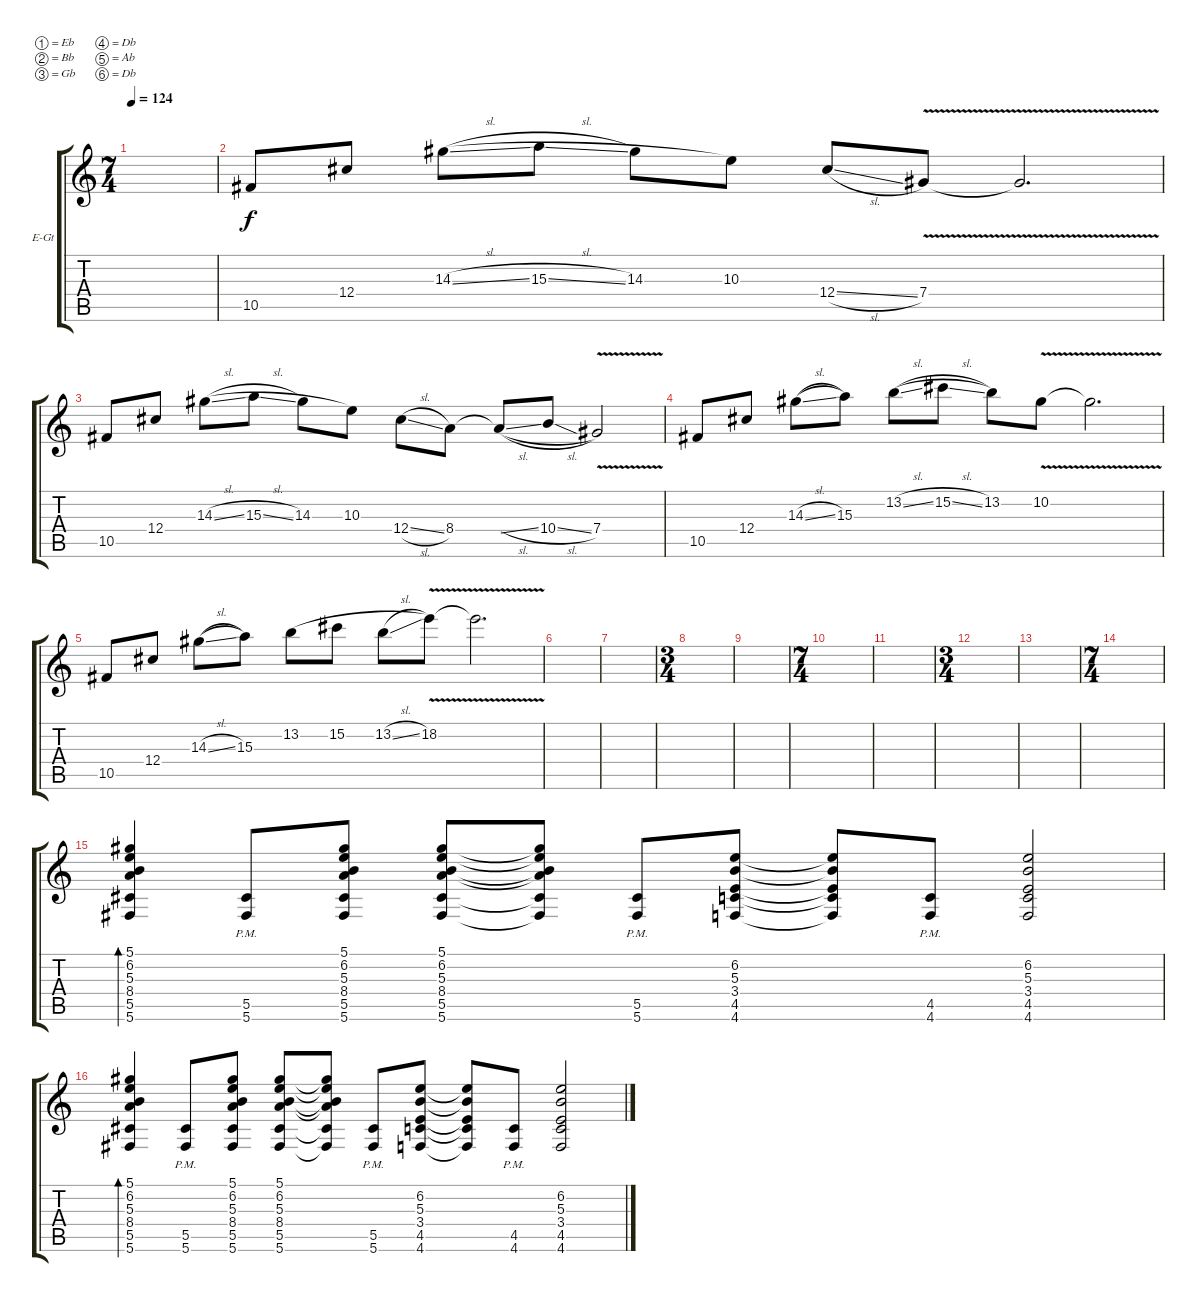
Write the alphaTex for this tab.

\defaultSystemsLayout 4
\bracketExtendMode groupsimilarinstruments
\firstSystemTrackNameOrientation horizontal
\otherSystemsTrackNameOrientation horizontal
\track ("Petey" "E-Gt") {instrument distortionguitar}
\staff {score tabs}
\tuning (Eb4 Bb3 Gb3 Db3 Ab2 Db2)
\ts (7 4)
\tempo 124
\clef g2
\ks c
|
10.5.8 12.4.8 14.3{sl}.8{legatoorigin} 15.3{sl}.8{legatoorigin} 14.3.8{legatoorigin} 10.3.8 12.4{sl}.8 7.4{v}.8 7.4{v t}.2{d} |
10.5.8 12.4.8 14.3{sl}.8{legatoorigin} 15.3{sl}.8{legatoorigin} 14.3.8{legatoorigin} 10.3.8 12.4{sl}.8 8.4.8 8.4{sl t}.8{legatoorigin} 10.4{sl}.8{legatoorigin} 7.4{v}.2 |
10.5.8 12.4.8 14.3{sl}.8{legatoorigin} 15.3.8 13.2{sl}.8{legatoorigin} 15.2{sl}.8{legatoorigin} 13.2.8 10.2{v}.8 10.2{v t}.2{d} |
10.5.8 12.4.8 14.3{sl}.8{legatoorigin} 15.3.8 13.2.8{legatoorigin} 15.2.8{legatoorigin} 13.2{sl}.8{legatoorigin} 18.2{v}.8 18.2{v t}.2{d} |
|
|
\ts (3 4)
|
|
\ts (7 4)
|
|
\ts (3 4)
|
|
\ts (7 4)
|
(5.6 5.5 8.4 5.3 6.2 5.1).4{bd 30} (5.5{pm} 5.6{pm}).8 (5.6 5.5 8.4 5.3 6.2 5.1).8 (5.1 6.2 5.3 8.4 5.5 5.6).8 (5.6{t} 5.5{t} 8.4{t} 5.3{t} 6.2{t} 5.1{t}).8 (5.5{pm} 5.6{pm}).8 (4.6 4.5 3.4 5.3 6.2).8 (6.2{t} 5.3{t} 3.4{t} 4.5{t} 4.6{t}).8 (4.6{pm} 4.5{pm}).8 (6.2 5.3 3.4 4.5 4.6).2 |
(5.6 5.5 8.4 5.3 6.2 5.1).4{bd 30} (5.5{pm} 5.6{pm}).8 (5.6 5.5 8.4 5.3 6.2 5.1).8 (5.1 6.2 5.3 8.4 5.5 5.6).8 (5.6{t} 5.5{t} 8.4{t} 5.3{t} 6.2{t} 5.1{t}).8 (5.5{pm} 5.6{pm}).8 (4.6 4.5 3.4 5.3 6.2).8 (6.2{t} 5.3{t} 3.4{t} 4.5{t} 4.6{t}).8 (4.6{pm} 4.5{pm}).8 (6.2 5.3 3.4 4.5 4.6).2
